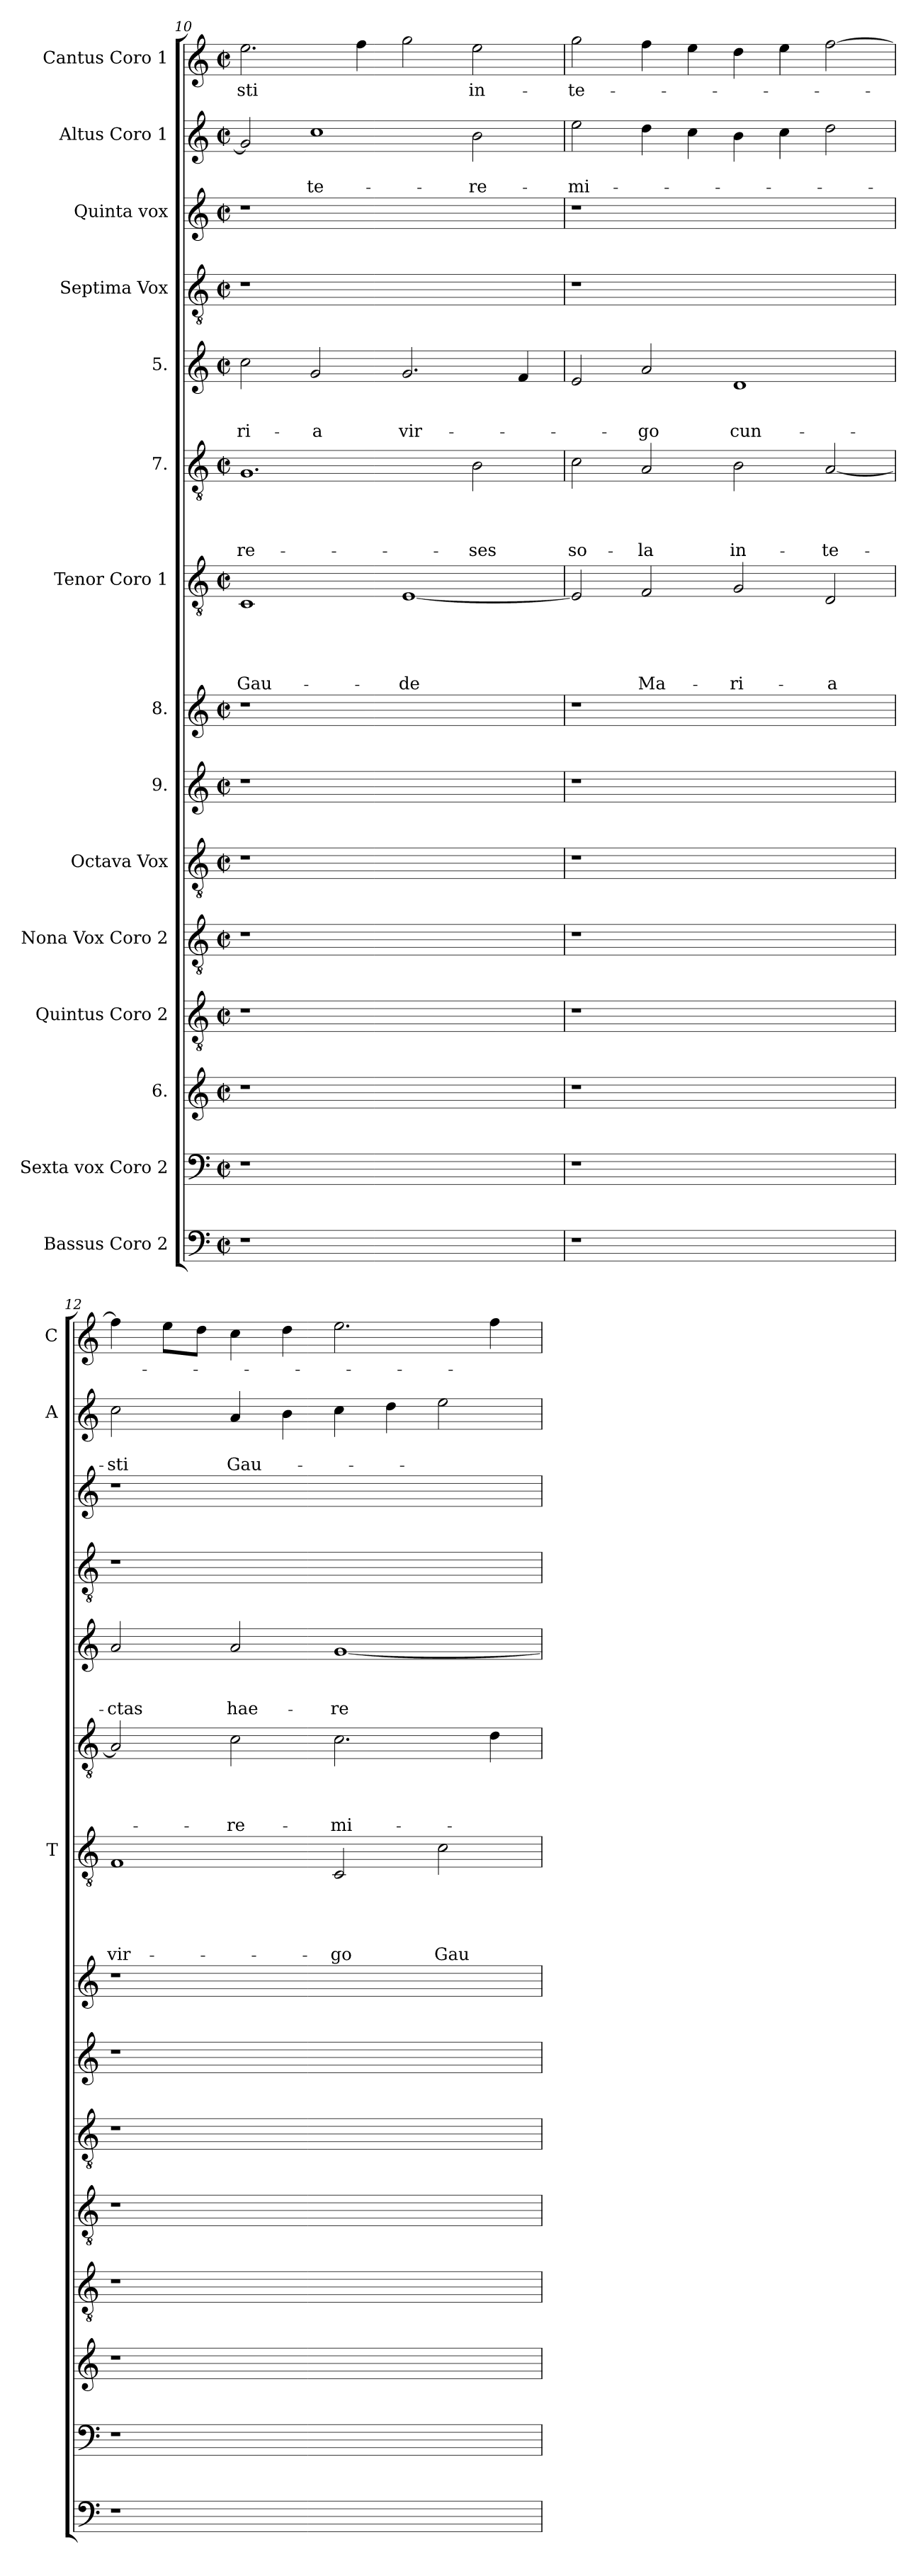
**kern	**kern	**kern	**kern	**kern	**kern	**kern	**kern	**kern	**text	**text	**text	**text	**text	**kern	**text	**text	**text	**text	**kern	**text	**text	**text	**kern	**kern	**kern	**text	**text	**kern	**text
*part15	*part14	*part13	*part12	*part11	*part10	*part9	*part8	*part7	*part7	*part7	*part7	*part7	*part7	*part6	*part6	*part6	*part6	*part6	*part5	*part5	*part5	*part5	*part4	*part3	*part2	*part2	*part2	*part1	*part1
*staff15	*staff14	*staff13	*staff12	*staff11	*staff10	*staff9	*staff8	*staff7	*staff7	*staff7	*staff7	*staff7	*staff7	*staff6	*staff6	*staff6	*staff6	*staff6	*staff5	*staff5	*staff5	*staff5	*staff4	*staff3	*staff2	*staff2	*staff2	*staff1	*staff1
*I"Bassus Coro 2	*I"Sexta vox Coro 2	*I"6.	*I"Quintus Coro 2	*I"Nona Vox Coro 2	*I"Octava Vox	*I"9.	*I"8.	*I"Tenor Coro 1	*	*	*	*	*	*I"7.	*	*	*	*	*I"5.	*	*	*	*I"Septima Vox	*I"Quinta vox	*I"Altus Coro 1	*	*	*I"Cantus Coro 1	*
*	*	*	*	*	*	*	*	*I'T	*	*	*	*	*	*	*	*	*	*	*	*	*	*	*	*	*I'A	*	*	*I'C	*
*clefF4	*clefF4	*clefG2	*clefGv2	*clefGv2	*clefGv2	*clefG2	*clefG2	*clefGv2	*	*	*	*	*	*clefGv2	*	*	*	*	*clefG2	*	*	*	*clefGv2	*clefG2	*clefG2	*	*	*clefG2	*
*k[]	*k[]	*k[]	*k[]	*k[]	*k[]	*k[]	*k[]	*k[]	*	*	*	*	*	*k[]	*	*	*	*	*k[]	*	*	*	*k[]	*k[]	*k[]	*	*	*k[]	*
*C:	*C:	*C:	*C:	*C:	*C:	*C:	*C:	*C:	*	*	*	*	*	*C:	*	*	*	*	*C:	*	*	*	*C:	*C:	*C:	*	*	*C:	*
*M2/2	*M2/2	*M2/2	*M2/2	*M2/2	*M2/2	*M2/2	*M2/2	*M2/2	*	*	*	*	*	*M2/2	*	*	*	*	*M2/2	*	*	*	*M2/2	*M2/2	*M2/2	*	*	*M2/2	*
*met(c|)	*met(c|)	*met(c|)	*met(c|)	*met(c|)	*met(c|)	*met(c|)	*met(c|)	*met(c|)	*	*	*	*	*	*met(c|)	*	*	*	*	*met(c|)	*	*	*	*met(c|)	*met(c|)	*met(c|)	*	*	*met(c|)	*
=10	=10	=10	=10	=10	=10	=10	=10	=10	=10	=10	=10	=10	=10	=10	=10	=10	=10	=10	=10	=10	=10	=10	=10	=10	=10	=10	=10	=10	=10
!	!	!	!	!	!	!	!	!	!	!	!	!	!LO:LY:b	!	!	!	!	!LO:LY:b	!	!	!	!LO:LY:b	!	!	!	!	!	!	!LO:LY:b
1r	1r	1r	1r	1r	1r	1r	1r	1C	.	.	.	.	Gau-	1.G	.	.	.	-re-	2cc\	.	.	-ri-	1r	1r	2g/]	.	.	2.ee\	-sti
!	!	!	!	!	!	!	!	!	!	!	!	!	!	!	!	!	!	!	!	!	!	!LO:LY:b	!	!	!	!	!LO:LY:b	!	!
.	.	.	.	.	.	.	.	.	.	.	.	.	.	.	.	.	.	.	2g/	.	.	-a	.	.	1cc	.	-te-	.	.
.	.	.	.	.	.	.	.	.	.	.	.	.	.	.	.	.	.	.	.	.	.	.	.	.	.	.	.	4ff\	.
!	!	!	!	!	!	!	!	!	!	!	!	!	!LO:LY:b	!	!	!	!	!	!	!	!	!LO:LY:b	!	!	!	!	!	!	!
1ryy	1ryy	1ryy	1ryy	1ryy	1ryy	1ryy	1ryy	[>1E	.	.	.	.	-de	.	.	.	.	.	2.g/	.	.	vir-	1ryy	1ryy	.	.	.	2gg\	.
!	!	!	!	!	!	!	!	!	!	!	!	!	!	!	!	!	!	!LO:LY:b	!	!	!	!	!	!	!	!	!LO:LY:b	!	!LO:LY:b
.	.	.	.	.	.	.	.	.	.	.	.	.	.	2B\	.	.	.	-ses	.	.	.	.	.	.	2b\	.	-re-	2ee\	in-
.	.	.	.	.	.	.	.	.	.	.	.	.	.	.	.	.	.	.	4f/	.	.	.	.	.	.	.	.	.	.
!!LO:PB:g=z
=11	=11	=11	=11	=11	=11	=11	=11	=11	=11	=11	=11	=11	=11	=11	=11	=11	=11	=11	=11	=11	=11	=11	=11	=11	=11	=11	=11	=11	=11
!	!	!	!	!	!	!	!	!	!	!	!	!	!	!	!	!	!	!LO:LY:b	!	!	!	!	!	!	!	!	!LO:LY:b	!	!LO:LY:b
1r	1r	1r	1r	1r	1r	1r	1r	2E/]	.	.	.	.	.	2c\	.	.	.	so-	2e/	.	.	.	1r	1r	2ee\	.	-mi-	2gg\	-te-
!	!	!	!	!	!	!	!	!	!	!	!	!	!LO:LY:b	!	!	!	!	!LO:LY:b	!	!	!	!LO:LY:b	!	!	!	!	!	!	!
.	.	.	.	.	.	.	.	2F/	.	.	.	.	Ma-	2A/	.	.	.	-la	2a/	.	.	-go	.	.	4dd\	.	.	4ff\	.
.	.	.	.	.	.	.	.	.	.	.	.	.	.	.	.	.	.	.	.	.	.	.	.	.	4cc\	.	.	4ee\	.
!	!	!	!	!	!	!	!	!	!	!	!	!	!LO:LY:b	!	!	!	!	!LO:LY:b	!	!	!	!LO:LY:b	!	!	!	!	!	!	!
1ryy	1ryy	1ryy	1ryy	1ryy	1ryy	1ryy	1ryy	2G/	.	.	.	.	-ri-	2B\	.	.	.	in-	1d	.	.	cun-	1ryy	1ryy	4b\	.	.	4dd\	.
.	.	.	.	.	.	.	.	.	.	.	.	.	.	.	.	.	.	.	.	.	.	.	.	.	4cc\	.	.	4ee\	.
!	!	!	!	!	!	!	!	!	!	!	!	!	!LO:LY:b	!	!	!	!	!LO:LY:b	!	!	!	!	!	!	!	!	!	!	!
.	.	.	.	.	.	.	.	2D/	.	.	.	.	-a	[<2A/	.	.	.	-te-	.	.	.	.	.	.	2dd\	.	.	[>2ff\	.
=12	=12	=12	=12	=12	=12	=12	=12	=12	=12	=12	=12	=12	=12	=12	=12	=12	=12	=12	=12	=12	=12	=12	=12	=12	=12	=12	=12	=12	=12
!	!	!	!	!	!	!	!	!	!	!	!	!	!LO:LY:b	!	!	!	!	!	!	!	!	!LO:LY:b	!	!	!	!	!LO:LY:b	!	!
1r	1r	1r	1r	1r	1r	1r	1r	1F	.	.	.	.	vir-	2A/]	.	.	.	.	2a/	.	.	-ctas	1r	1r	2cc\	.	-sti	4ff\]	.
.	.	.	.	.	.	.	.	.	.	.	.	.	.	.	.	.	.	.	.	.	.	.	.	.	.	.	.	8ee\L	.
.	.	.	.	.	.	.	.	.	.	.	.	.	.	.	.	.	.	.	.	.	.	.	.	.	.	.	.	8dd\J	.
!	!	!	!	!	!	!	!	!	!	!	!	!	!	!	!	!	!	!LO:LY:b	!	!	!	!LO:LY:b	!	!	!	!	!LO:LY:b	!	!
.	.	.	.	.	.	.	.	.	.	.	.	.	.	2c\	.	.	.	-re-	2a/	.	.	hae-	.	.	4a/	.	Gau-	4cc\	.
.	.	.	.	.	.	.	.	.	.	.	.	.	.	.	.	.	.	.	.	.	.	.	.	.	4b\	.	.	4dd\	.
!	!	!	!	!	!	!	!	!	!	!	!	!	!LO:LY:b	!	!	!	!	!LO:LY:b	!	!	!	!LO:LY:b	!	!	!	!	!	!	!
1ryy	1ryy	1ryy	1ryy	1ryy	1ryy	1ryy	1ryy	2C/	.	.	.	.	-go	2.c\	.	.	.	-mi-	[<1g	.	.	-re-	1ryy	1ryy	4cc\	.	.	2.ee\	.
.	.	.	.	.	.	.	.	.	.	.	.	.	.	.	.	.	.	.	.	.	.	.	.	.	4dd\	.	.	.	.
!	!	!	!	!	!	!	!	!	!	!	!	!	!LO:LY:b	!	!	!	!	!	!	!	!	!	!	!	!	!	!	!	!
.	.	.	.	.	.	.	.	2c\	.	.	.	.	Gau-	.	.	.	.	.	.	.	.	.	.	.	2ee\	.	.	.	.
.	.	.	.	.	.	.	.	.	.	.	.	.	.	4d\	.	.	.	.	.	.	.	.	.	.	.	.	.	4ff\	.
=	=	=	=	=	=	=	=	=	=	=	=	=	=	=	=	=	=	=	=	=	=	=	=	=	=	=	=	=	=
*-	*-	*-	*-	*-	*-	*-	*-	*-	*-	*-	*-	*-	*-	*-	*-	*-	*-	*-	*-	*-	*-	*-	*-	*-	*-	*-	*-	*-	*-
